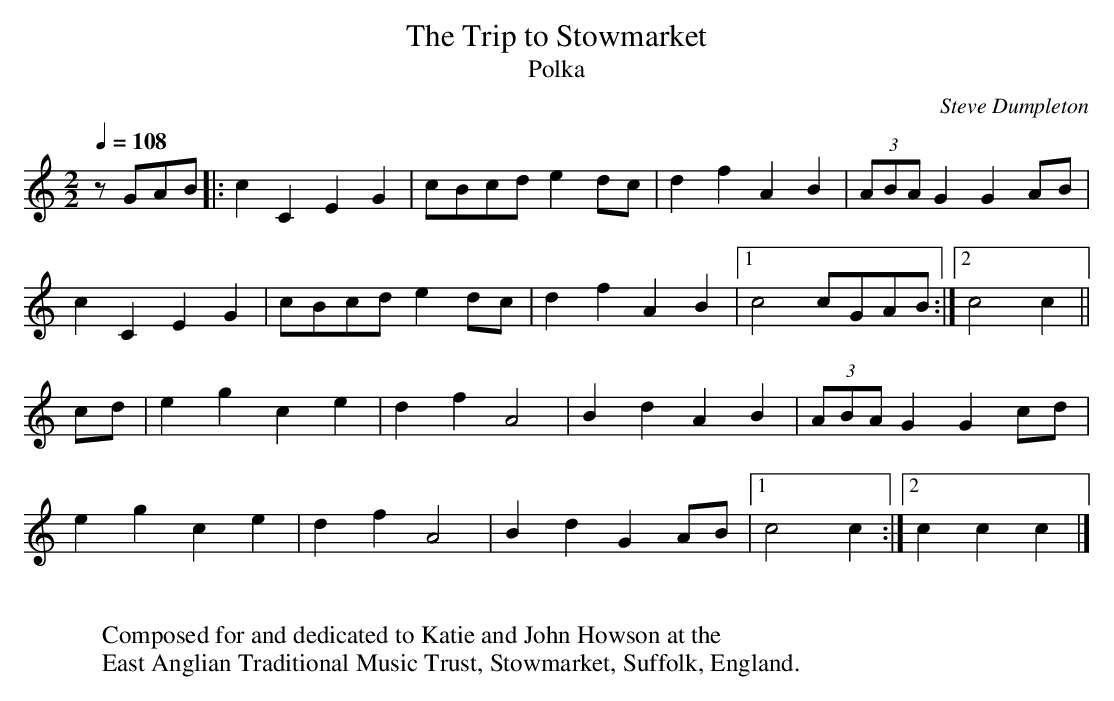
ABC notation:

X:1
T:The Trip to Stowmarket
T:Polka
C:Steve Dumpleton
L:1/4
M:2/2
Q:1/4=108
K:C
z/G/A/B/ |: cCEG | c/B/c/d/ ed/c/ | dfAB | (3A/B/A/G GA/B/ |
cCEG | c/B/c/d/ ed/c/ | dfAB |1 c2 c/G/A/B/ :|2 c2 c ||
c/d/ | egce | df A2 | BdAB | (3A/B/A/G Gc/d/ |
egce | df A2 | Bd GA/B/ |1 c2 c :|2 cc c |]
W:
W:Composed for and dedicated to Katie and John Howson at the
W:East Anglian Traditional Music Trust, Stowmarket, Suffolk, England.
